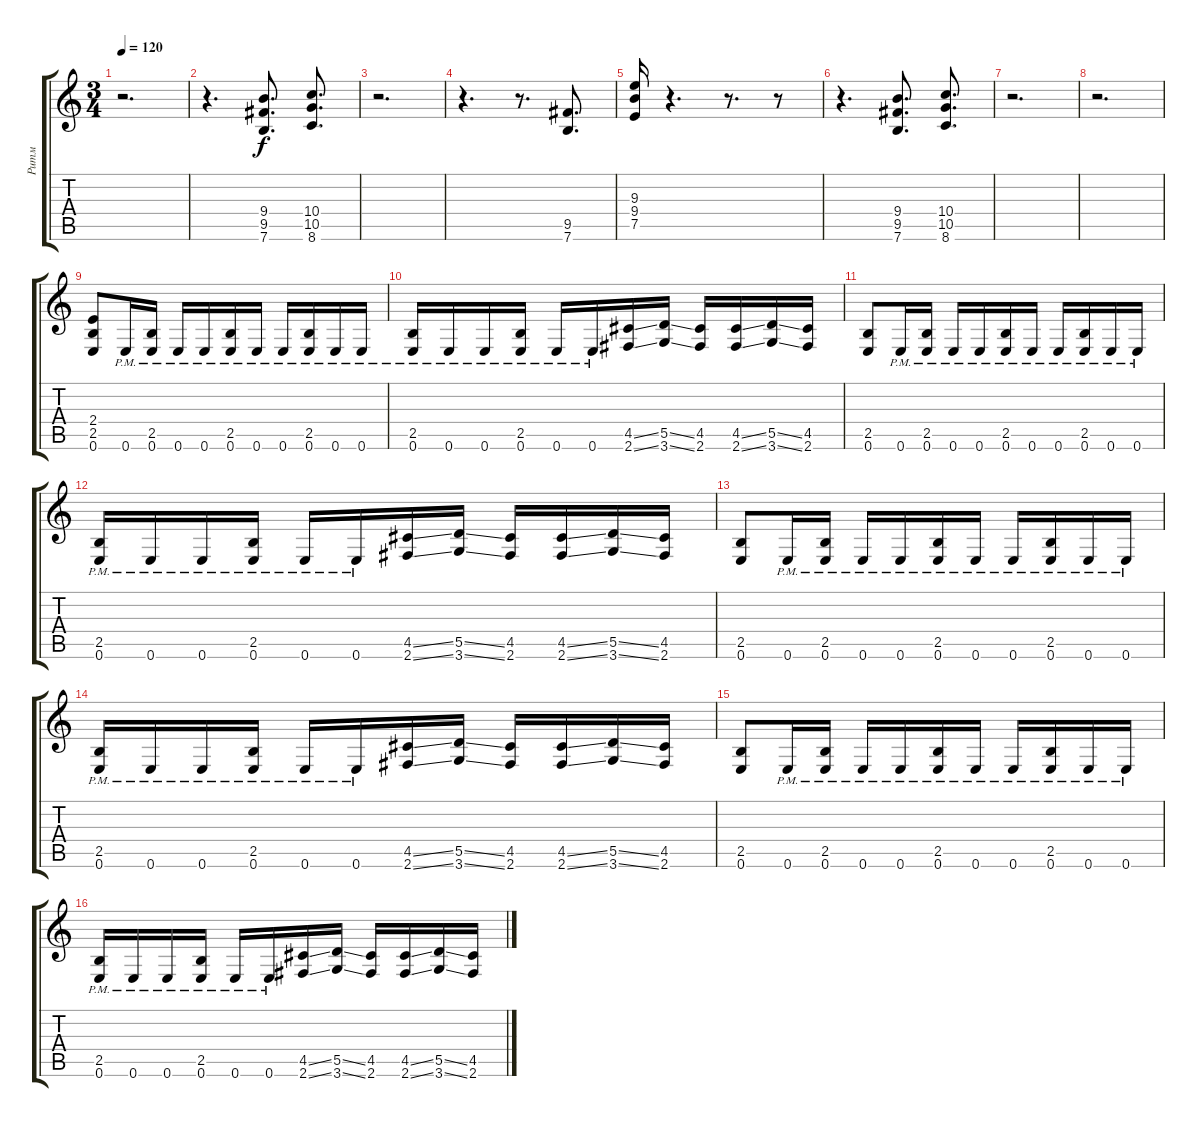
\track ("Ритм " "Ритм ") {instrument electricguitarclean}
\staff {score tabs}
\tuning (E4 B3 G3 D3 A2 E2) {hide}
\ts (3 4)
\tempo 120
\clef g2
\ks c
r.2{d dy mf volume 13 balance 8 instrument overdrivenguitar} |
r.4{d} (9.4 9.5 7.6).8{d dy f} (10.4 10.5 8.6).8{d} |
r.2{d} |
r.4{d} r.8{d} (9.5 7.6).8{d} |
(9.3 9.4 7.5).16 r.4{d} r.8{d} r.8 |
r.4{d} (9.4 9.5 7.6).8{d} (10.4 10.5 8.6).8{d} |
r.2{d} |
r.2{d} |
(2.4 2.5 0.6).8 0.6{pm}.16 (2.5{pm} 0.6{pm}).16 0.6{pm}.16 0.6{pm}.16 (2.5{pm} 0.6{pm}).16 0.6{pm}.16 0.6{pm}.16 (2.5{pm} 0.6{pm}).16 0.6{pm}.16 0.6{pm}.16 |
(2.5{pm} 0.6{pm}).16 0.6{pm}.16 0.6{pm}.16 (2.5{pm} 0.6{pm}).16 0.6{pm}.16 0.6{pm}.16 (4.5{ss} 2.6{ss}).16 (5.5{ss} 3.6{ss}).16 (4.5 2.6).16 (4.5{ss} 2.6{ss}).16 (5.5{ss} 3.6{ss}).16 (4.5 2.6).16 |
(2.5 0.6).8 0.6{pm}.16 (2.5{pm} 0.6{pm}).16 0.6{pm}.16 0.6{pm}.16 (2.5{pm} 0.6{pm}).16 0.6{pm}.16 0.6{pm}.16 (2.5{pm} 0.6{pm}).16 0.6{pm}.16 0.6{pm}.16 |
(2.5{pm} 0.6{pm}).16 0.6{pm}.16 0.6{pm}.16 (2.5{pm} 0.6{pm}).16 0.6{pm}.16 0.6{pm}.16 (4.5{ss} 2.6{ss}).16 (5.5{ss} 3.6{ss}).16 (4.5 2.6).16 (4.5{ss} 2.6{ss}).16 (5.5{ss} 3.6{ss}).16 (4.5 2.6).16 |
(2.5 0.6).8 0.6{pm}.16 (2.5{pm} 0.6{pm}).16 0.6{pm}.16 0.6{pm}.16 (2.5{pm} 0.6{pm}).16 0.6{pm}.16 0.6{pm}.16 (2.5{pm} 0.6{pm}).16 0.6{pm}.16 0.6{pm}.16 |
(2.5{pm} 0.6{pm}).16 0.6{pm}.16 0.6{pm}.16 (2.5{pm} 0.6{pm}).16 0.6{pm}.16 0.6{pm}.16 (4.5{ss} 2.6{ss}).16 (5.5{ss} 3.6{ss}).16 (4.5 2.6).16 (4.5{ss} 2.6{ss}).16 (5.5{ss} 3.6{ss}).16 (4.5 2.6).16 |
(2.5 0.6).8 0.6{pm}.16 (2.5{pm} 0.6{pm}).16 0.6{pm}.16 0.6{pm}.16 (2.5{pm} 0.6{pm}).16 0.6{pm}.16 0.6{pm}.16 (2.5{pm} 0.6{pm}).16 0.6{pm}.16 0.6{pm}.16 |
(2.5{pm} 0.6{pm}).16 0.6{pm}.16 0.6{pm}.16 (2.5{pm} 0.6{pm}).16 0.6{pm}.16 0.6{pm}.16 (4.5{ss} 2.6{ss}).16 (5.5{ss} 3.6{ss}).16 (4.5 2.6).16 (4.5{ss} 2.6{ss}).16 (5.5{ss} 3.6{ss}).16 (4.5 2.6).16
